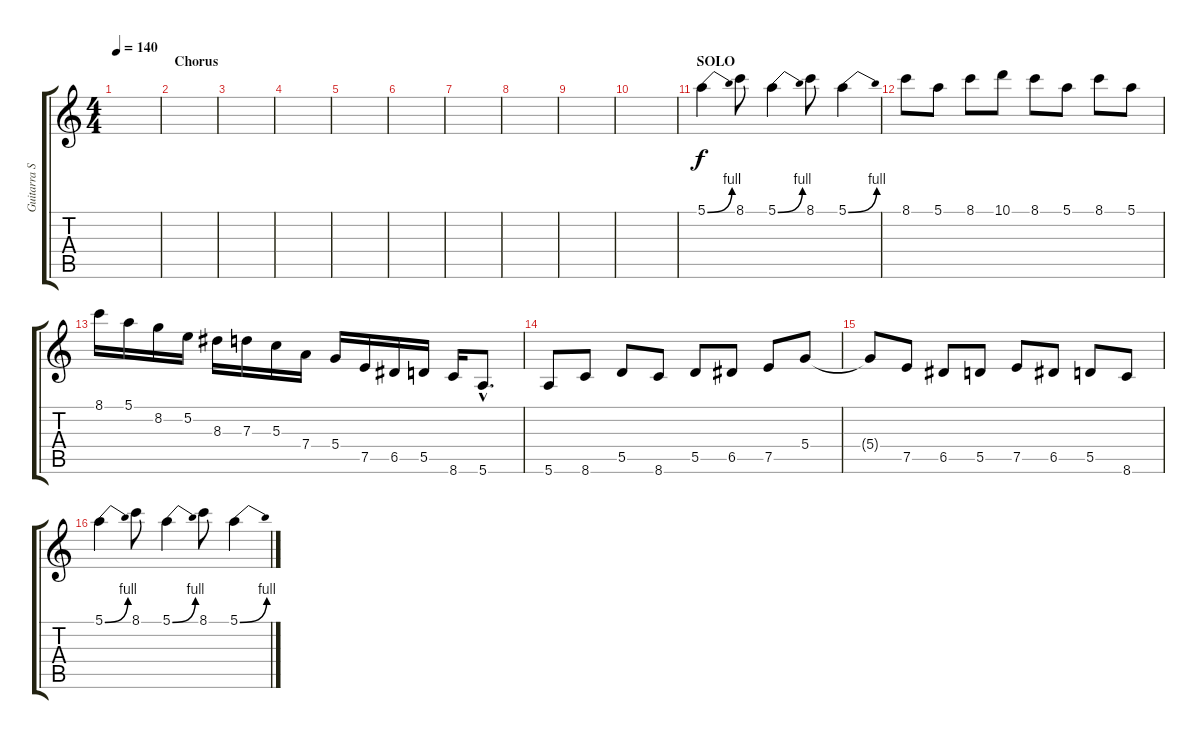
\track ("Guitarra Solo" "Guitarra S") {instrument distortionguitar}
\staff {score tabs}
\tuning (E4 B3 G3 D3 A2 E2) {hide}
\ts (4 4)
\tempo 140
\clef g2
\ks c
|
\section ("" "Chorus")
|
|
|
|
|
|
|
|
|
\section ("" "SOLO")
5.1{be (bend 0 0 60 4)}.4 8.1.8 5.1{be (bend 0 0 60 4)}.4 8.1.8 5.1{be (bend 0 0 60 4)}.4 |
8.1.8 5.1.8 8.1.8 10.1.8 8.1.8 5.1.8 8.1.8 5.1.8 |
8.1.16 5.1.16 8.2.16 5.2.16 8.3.16 7.3.16 5.3.16 7.4.16 5.4.16 7.5.16 6.5.16 5.5.16 8.6.16 5.6{hac}.8{d} |
5.6.8 8.6.8 5.5.8 8.6.8 5.5.8 6.5.8 7.5.8 5.4.8 |
5.4{t}.8 7.5.8 6.5.8 5.5.8 7.5.8 6.5.8 5.5.8 8.6.8 |
5.1{be (bend 0 0 60 4)}.4 8.1.8 5.1{be (bend 0 0 60 4)}.4 8.1.8 5.1{be (bend 0 0 60 4)}.4
